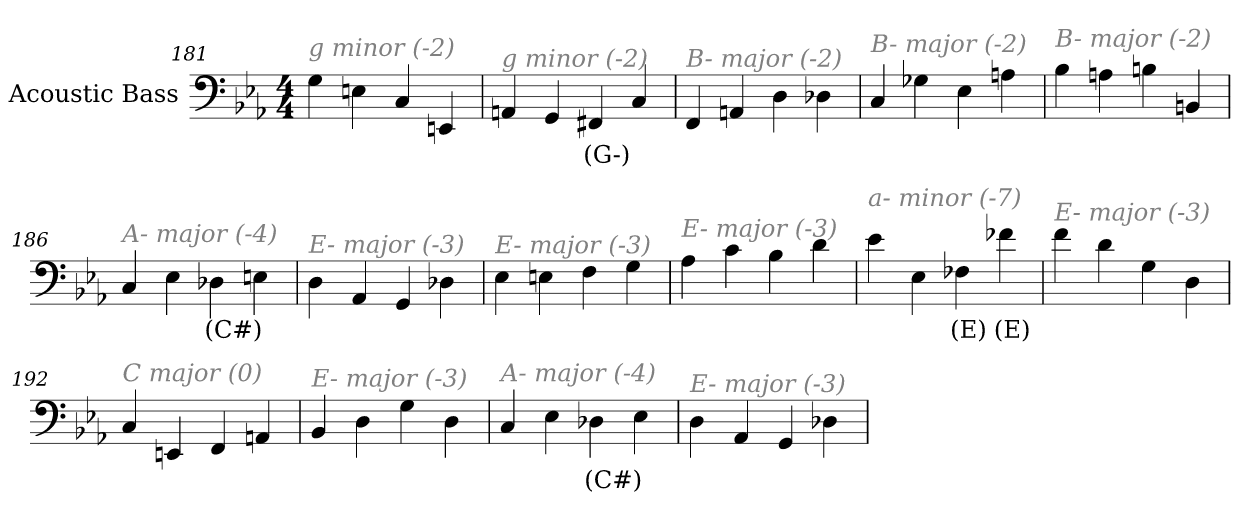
**kern	**text
*part1	*part1
*staff1	*staff1
*I"Acoustic Bass	*
*clefF4	*
*ITrd7c12	*
*k[b-e-a-]	*
*E-:	*
*M4/4	*
=181	=181
!LO:TX:i:color=#808080:t=g minor (-2)	!
4GG	.
4EEn	.
4CC	.
4EEEn	.
=182	=182
!LO:TX:i:color=#808080:t=g minor (-2)	!
4AAAn	.
4GGG	.
4FFF#Xi	(G-)
4CC	.
=183	=183
!LO:TX:i:color=#808080:t=B- major (-2)	!
4FFF	.
4AAAn	.
4DD	.
4DD-X	.
=184	=184
!LO:TX:i:color=#808080:t=B- major (-2)	!
4CC	.
4GG-X	.
4EE-	.
4AAn	.
=185	=185
!LO:TX:i:color=#808080:t=B- major (-2)	!
4BB-	.
4AAn	.
4BBn	.
4BBBn	.
=186	=186
!LO:TX:i:color=#808080:t=A- major (-4)	!
4CC	.
4EE-	.
4DD-Xi	(C#)
4EEn	.
=187	=187
!LO:TX:i:color=#808080:t=E- major (-3)	!
4DD	.
4AAA-	.
4GGG	.
4DD-X	.
=188	=188
!LO:TX:i:color=#808080:t=E- major (-3)	!
4EE-	.
4EEn	.
4FF	.
4GG	.
=189	=189
!LO:TX:i:color=#808080:t=E- major (-3)	!
4AA-	.
4C	.
4BB-	.
4D	.
=190	=190
!LO:TX:i:color=#808080:t=a- minor (-7)	!
4E-	.
4EE-	.
4FF-Xi	(E)
4F-Xi	(E)
=191	=191
!LO:TX:i:color=#808080:t=E- major (-3)	!
4F	.
4D	.
4GG	.
4DD	.
=192	=192
!LO:TX:i:color=#808080:t=C major (0)	!
4CC	.
4EEEn	.
4FFF	.
4AAAn	.
=193	=193
!LO:TX:i:color=#808080:t=E- major (-3)	!
4BBB-	.
4DD	.
4GG	.
4DD	.
=194	=194
!LO:TX:i:color=#808080:t=A- major (-4)	!
4CC	.
4EE-	.
4DD-Xi	(C#)
4EE-	.
=195	=195
!LO:TX:i:color=#808080:t=E- major (-3)	!
4DD	.
4AAA-	.
4GGG	.
4DD-X	.
=	=
*-	*-
